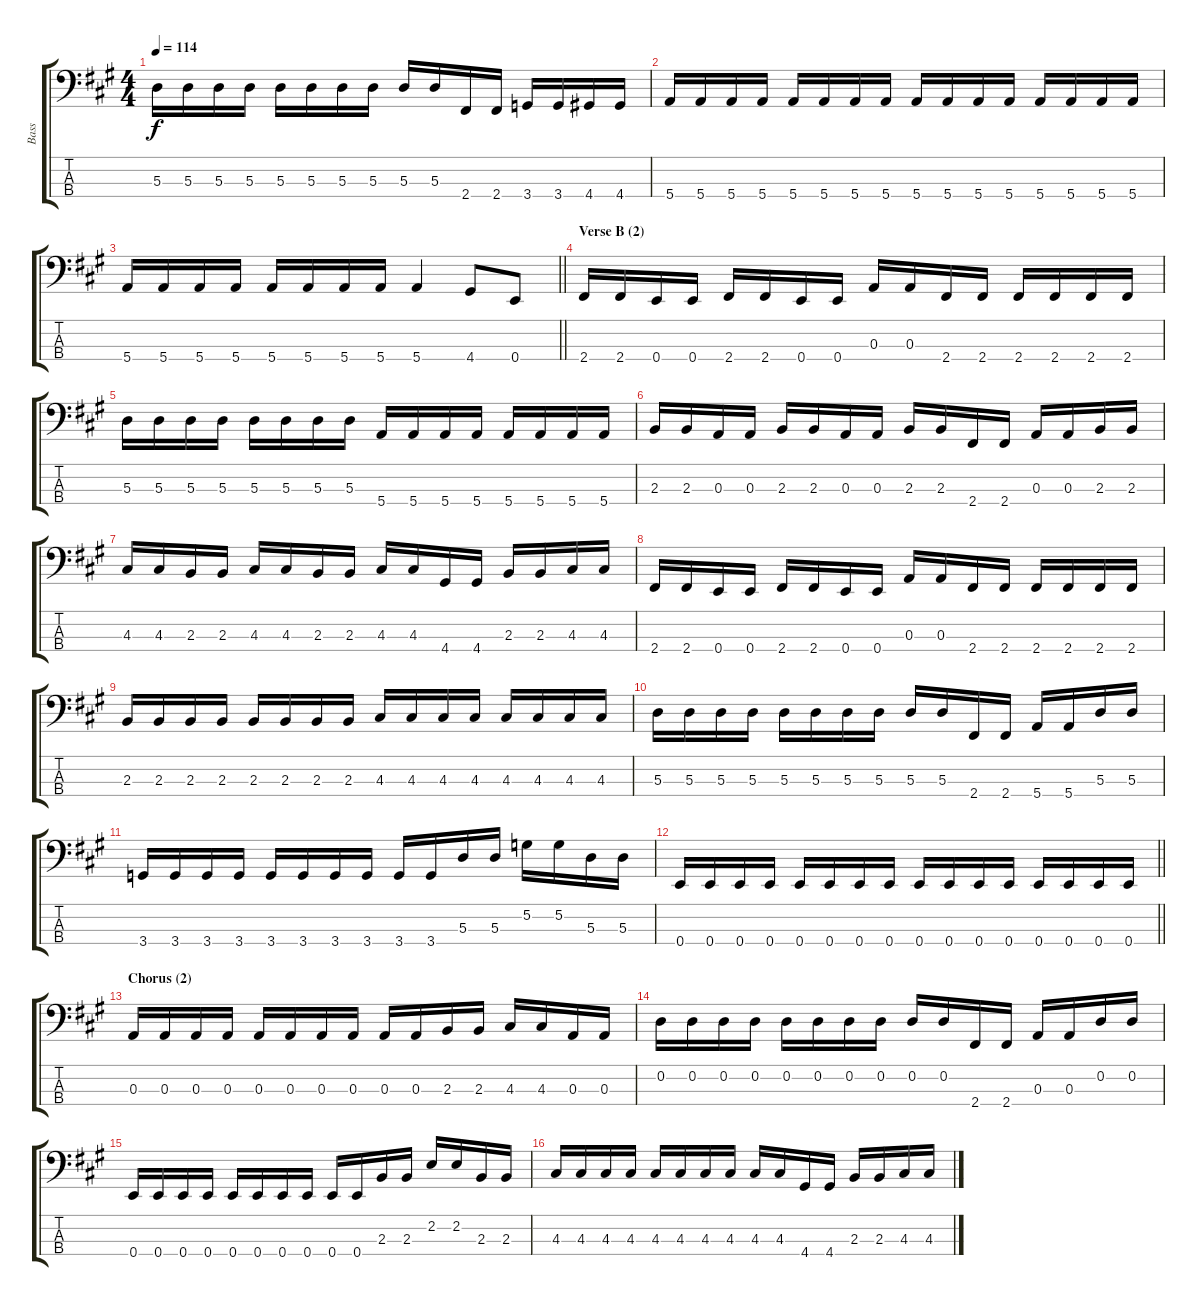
\track ("Bass" "Bass") {instrument electricbassfinger}
\staff {score tabs}
\tuning (G2 D2 A1 E1) {hide}
\ts (4 4)
\tempo 114
\clef f4
\ks a
5.3.16{dy f} 5.3.16 5.3.16 5.3.16 5.3.16 5.3.16 5.3.16 5.3.16 5.3.16 5.3.16 2.4.16 2.4.16 3.4.16 3.4.16 4.4.16 4.4.16 |
5.4.16 5.4.16 5.4.16 5.4.16 5.4.16 5.4.16 5.4.16 5.4.16 5.4.16 5.4.16 5.4.16 5.4.16 5.4.16 5.4.16 5.4.16 5.4.16 |
\barLineRight lightlight
5.4.16 5.4.16 5.4.16 5.4.16 5.4.16 5.4.16 5.4.16 5.4.16 5.4.4 4.4.8 0.4.8 |
\section ("" "Verse B (2)")
2.4.16 2.4.16 0.4.16 0.4.16 2.4.16 2.4.16 0.4.16 0.4.16 0.3.16 0.3.16 2.4.16 2.4.16 2.4.16 2.4.16 2.4.16 2.4.16 |
5.3.16 5.3.16 5.3.16 5.3.16 5.3.16 5.3.16 5.3.16 5.3.16 5.4.16 5.4.16 5.4.16 5.4.16 5.4.16 5.4.16 5.4.16 5.4.16 |
2.3.16 2.3.16 0.3.16 0.3.16 2.3.16 2.3.16 0.3.16 0.3.16 2.3.16 2.3.16 2.4.16 2.4.16 0.3.16 0.3.16 2.3.16 2.3.16 |
4.3.16 4.3.16 2.3.16 2.3.16 4.3.16 4.3.16 2.3.16 2.3.16 4.3.16 4.3.16 4.4.16 4.4.16 2.3.16 2.3.16 4.3.16 4.3.16 |
2.4.16 2.4.16 0.4.16 0.4.16 2.4.16 2.4.16 0.4.16 0.4.16 0.3.16 0.3.16 2.4.16 2.4.16 2.4.16 2.4.16 2.4.16 2.4.16 |
2.3.16 2.3.16 2.3.16 2.3.16 2.3.16 2.3.16 2.3.16 2.3.16 4.3.16 4.3.16 4.3.16 4.3.16 4.3.16 4.3.16 4.3.16 4.3.16 |
5.3.16 5.3.16 5.3.16 5.3.16 5.3.16 5.3.16 5.3.16 5.3.16 5.3.16 5.3.16 2.4.16 2.4.16 5.4.16 5.4.16 5.3.16 5.3.16 |
3.4.16 3.4.16 3.4.16 3.4.16 3.4.16 3.4.16 3.4.16 3.4.16 3.4.16 3.4.16 5.3.16 5.3.16 5.2.16 5.2.16 5.3.16 5.3.16 |
\barLineRight lightlight
0.4.16 0.4.16 0.4.16 0.4.16 0.4.16 0.4.16 0.4.16 0.4.16 0.4.16 0.4.16 0.4.16 0.4.16 0.4.16 0.4.16 0.4.16 0.4.16 |
\section ("" "Chorus (2)")
0.3.16 0.3.16 0.3.16 0.3.16 0.3.16 0.3.16 0.3.16 0.3.16 0.3.16 0.3.16 2.3.16 2.3.16 4.3.16 4.3.16 0.3.16 0.3.16 |
0.2.16 0.2.16 0.2.16 0.2.16 0.2.16 0.2.16 0.2.16 0.2.16 0.2.16 0.2.16 2.4.16 2.4.16 0.3.16 0.3.16 0.2.16 0.2.16 |
0.4.16 0.4.16 0.4.16 0.4.16 0.4.16 0.4.16 0.4.16 0.4.16 0.4.16 0.4.16 2.3.16 2.3.16 2.2.16 2.2.16 2.3.16 2.3.16 |
4.3.16 4.3.16 4.3.16 4.3.16 4.3.16 4.3.16 4.3.16 4.3.16 4.3.16 4.3.16 4.4.16 4.4.16 2.3.16 2.3.16 4.3.16 4.3.16
